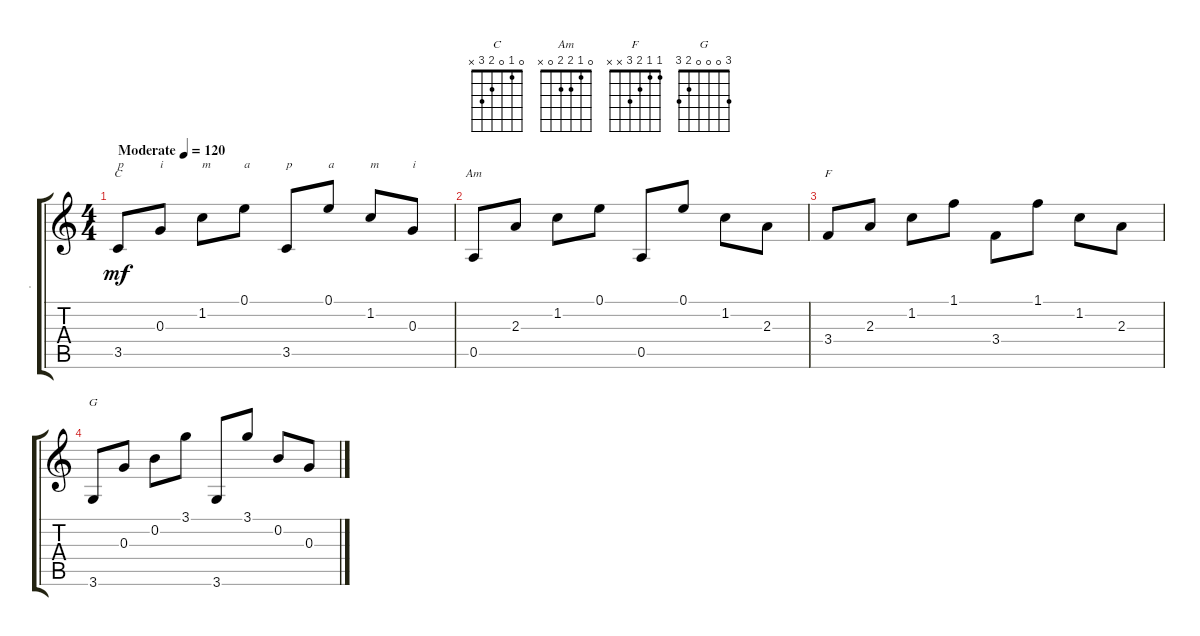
\track ("." ".") {instrument acousticguitarnylon}
\staff {score tabs}
\tuning (E4 B3 G3 D3 A2 E2) {hide}
\chord ("C" 0 1 0 2 3 x)
\chord ("Am" 0 1 2 2 0 x)
\chord ("F" 1 1 2 3 x x)
\chord ("G" 3 0 0 0 2 3)
\ts (4 4)
\tempo (120 "Moderate")
\clef g2
\ks c
3.5.8{ch "C" txt "p" dy mf instrument acousticguitarnylon} 0.3.8{txt "i"} 1.2.8{txt "m"} 0.1.8{txt "a"} 3.5.8{txt "p"} 0.1.8{txt "a"} 1.2.8{txt "m"} 0.3.8{txt "i"} |
0.5.8{ch "Am"} 2.3.8 1.2.8 0.1.8 0.5.8 0.1.8 1.2.8 2.3.8 |
3.4.8{ch "F"} 2.3.8 1.2.8 1.1.8 3.4.8 1.1.8 1.2.8 2.3.8 |
3.6.8{ch "G"} 0.3.8 0.2.8 3.1.8 3.6.8 3.1.8 0.2.8 0.3.8
